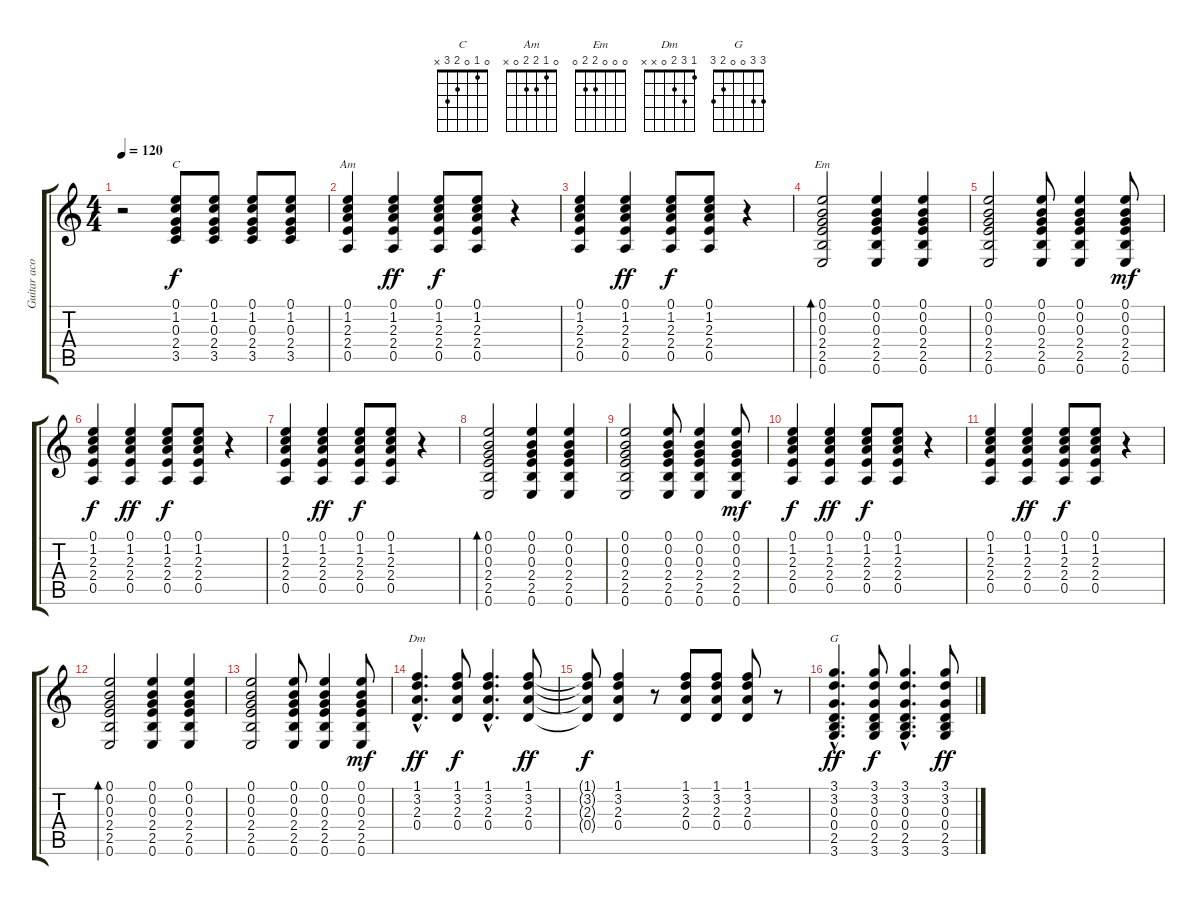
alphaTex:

\track ("Guitar acoustique" "Guitar aco") {instrument acousticguitarsteel}
\staff {score tabs}
\tuning (E4 B3 G3 D3 A2 E2) {hide}
\chord ("C" 0 1 0 2 3 x)
\chord ("Am" 0 1 2 2 0 x)
\chord ("Em" 0 0 0 2 2 0)
\chord ("Dm" 1 3 2 0 x x)
\chord ("G" 3 3 0 0 2 3)
\ts (4 4)
\tempo 120
\clef g2
\ks c
r.2{dy f} (0.1 1.2 0.3 2.4 3.5).8{ch "C"} (0.1 1.2 0.3 2.4 3.5).8 (0.1 1.2 0.3 2.4 3.5).8 (0.1 1.2 0.3 2.4 3.5).8 |
(0.1 1.2 2.3 2.4 0.5).4{ch "Am"} (0.1 1.2 2.3 2.4 0.5).4{dy ff} (0.1 1.2 2.3 2.4 0.5).8{dy f} (0.1 1.2 2.3 2.4 0.5).8 r.4 |
(0.1 1.2 2.3 2.4 0.5).4 (0.1 1.2 2.3 2.4 0.5).4{dy ff} (0.1 1.2 2.3 2.4 0.5).8{dy f} (0.1 1.2 2.3 2.4 0.5).8 r.4 |
(0.1 0.2 0.3 2.4 2.5 0.6).2{bd 120 ch "Em"} (0.1 0.2 0.3 2.4 2.5 0.6).4 (0.1 0.2 0.3 2.4 2.5 0.6).4 |
(0.1 0.2 0.3 2.4 2.5 0.6).2 (0.1 0.2 0.3 2.4 2.5 0.6).8 (0.1 0.2 0.3 2.4 2.5 0.6).4 (0.1 0.2 0.3 2.4 2.5 0.6).8{dy mf} |
(0.1 1.2 2.3 2.4 0.5).4{dy f} (0.1 1.2 2.3 2.4 0.5).4{dy ff} (0.1 1.2 2.3 2.4 0.5).8{dy f} (0.1 1.2 2.3 2.4 0.5).8 r.4 |
(0.1 1.2 2.3 2.4 0.5).4 (0.1 1.2 2.3 2.4 0.5).4{dy ff} (0.1 1.2 2.3 2.4 0.5).8{dy f} (0.1 1.2 2.3 2.4 0.5).8 r.4 |
(0.1 0.2 0.3 2.4 2.5 0.6).2{bd 120} (0.1 0.2 0.3 2.4 2.5 0.6).4 (0.1 0.2 0.3 2.4 2.5 0.6).4 |
(0.1 0.2 0.3 2.4 2.5 0.6).2 (0.1 0.2 0.3 2.4 2.5 0.6).8 (0.1 0.2 0.3 2.4 2.5 0.6).4 (0.1 0.2 0.3 2.4 2.5 0.6).8{dy mf} |
(0.1 1.2 2.3 2.4 0.5).4{dy f} (0.1 1.2 2.3 2.4 0.5).4{dy ff} (0.1 1.2 2.3 2.4 0.5).8{dy f} (0.1 1.2 2.3 2.4 0.5).8 r.4 |
(0.1 1.2 2.3 2.4 0.5).4 (0.1 1.2 2.3 2.4 0.5).4{dy ff} (0.1 1.2 2.3 2.4 0.5).8{dy f} (0.1 1.2 2.3 2.4 0.5).8 r.4 |
(0.1 0.2 0.3 2.4 2.5 0.6).2{bd 120} (0.1 0.2 0.3 2.4 2.5 0.6).4 (0.1 0.2 0.3 2.4 2.5 0.6).4 |
(0.1 0.2 0.3 2.4 2.5 0.6).2 (0.1 0.2 0.3 2.4 2.5 0.6).8 (0.1 0.2 0.3 2.4 2.5 0.6).4 (0.1 0.2 0.3 2.4 2.5 0.6).8{dy mf} |
(1.1{hac} 3.2{hac} 2.3{hac} 0.4{hac}).4{d ch "Dm" dy ff} (1.1 3.2 2.3 0.4).8{dy f} (1.1{hac} 3.2{hac} 2.3{hac} 0.4{hac}).4{d} (1.1 3.2 2.3 0.4).8{dy ff} |
(1.1{t} 3.2{t} 2.3{t} 0.4{t}).8{dy f} (1.1 3.2 2.3 0.4).4 r.8 (1.1 3.2 2.3 0.4).8 (1.1 3.2 2.3 0.4).8 (1.1 3.2 2.3 0.4).8 r.8 |
(3.1{hac} 3.2{hac} 0.3{hac} 0.4{hac} 2.5{hac} 3.6{hac}).4{d ch "G" dy ff} (3.1 3.2 0.3 0.4 2.5 3.6).8{dy f} (3.1{hac} 3.2{hac} 0.3{hac} 0.4{hac} 2.5{hac} 3.6{hac}).4{d} (3.1 3.2 0.3 0.4 2.5 3.6).8{dy ff}
